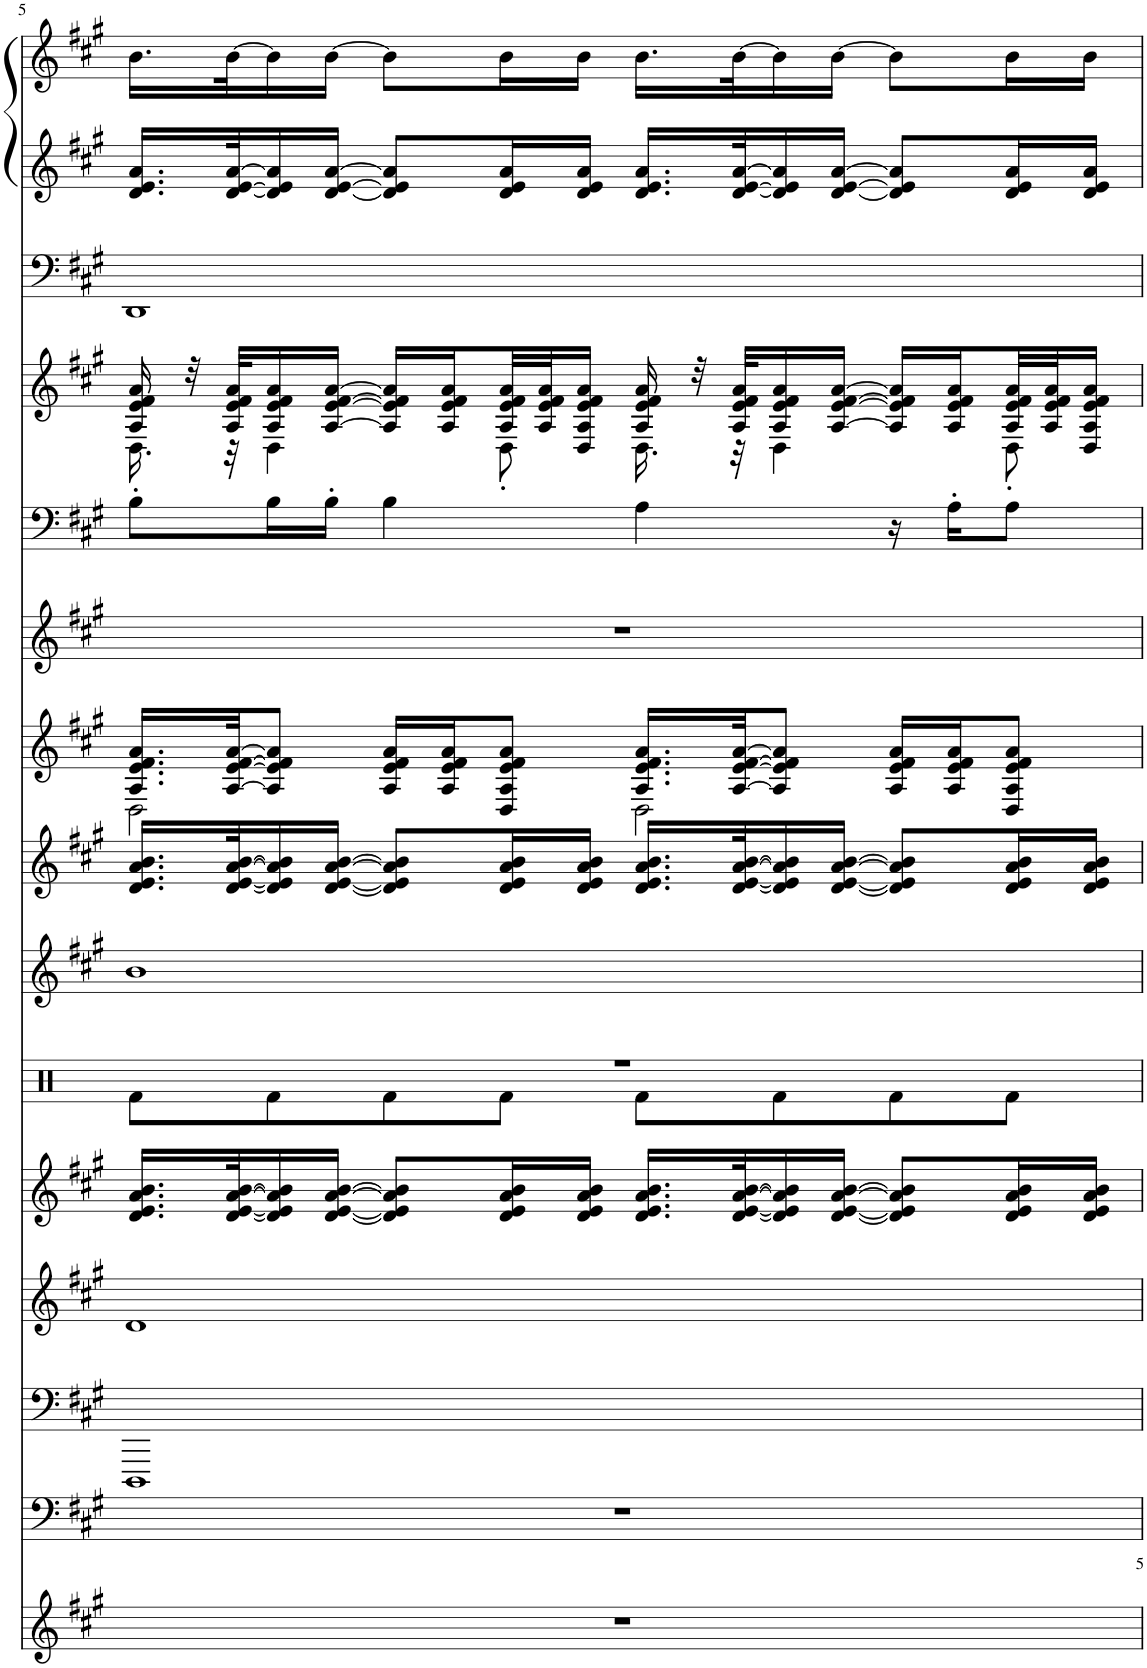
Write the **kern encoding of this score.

**kern	**kern	**kern	**kern	**kern	**kern	**kern	**kern	**kern	**kern	**kern	**kern	**kern	**kern	**kern
*part14	*part13	*part12	*part11	*part10	*part9	*part8	*part7	*part6	*part5	*part4	*part3	*part2	*part1	*part1
*staff15	*staff14	*staff13	*staff12	*staff11	*staff10	*staff9	*staff8	*staff7	*staff6	*staff5	*staff4	*staff3	*staff2	*staff1
*I"DistortionGtr	*I"Jazz Guitar	*I"Synth Bass 2	*I"Strings 2	*I"Brightness	*I"Percussion	*I"Halo Pad	*I"Harpsichord	*I"Steel Gtr.	*I"Overdrive Gtr	*I"Tenor Sax	*I"Steel Gtr.	*I"Fingered Bass	*I"Grand Piano, aud_mb1306	*
*	*	*	*I'Str	*	*	*	*I'Hpschd	*	*	*I'T Sax	*	*	*I'Pno	*
!!LO:PB:g=z
*clefG2	*clefF4	*clefF4	*clefG2	*clefG2	*clefX	*clefG2	*clefG2	*clefG2	*clefG2	*clefF4	*clefG2	*clefF4	*clefG2	*clefG2
*	*	*	*	*	*	*	*	*	*	*Trd8c14	*	*	*	*
*k[f#c#g#]	*k[f#c#g#]	*k[f#c#g#]	*k[f#c#g#]	*k[f#c#g#]	*k[]	*k[f#c#g#]	*k[f#c#g#]	*k[f#c#g#]	*k[f#c#g#]	*k[f#c#g#]	*k[f#c#g#]	*k[f#c#g#]	*k[f#c#g#]	*k[f#c#g#]
*M4/4	*M4/4	*M4/4	*M4/4	*M4/4	*M4/4	*M4/4	*M4/4	*M4/4	*M4/4	*M4/4	*M4/4	*M4/4	*M4/4	*M4/4
=5	=5	=5	=5	=5	=5	=5	=5	=5	=5	=5	=5	=5	=5	=5
*	*	*	*	*	*^	*	*	*^	*	*	*^	*	*	*
1r	1r	1DDD	1d	16.d/ 16.e/ 16.a/ 16.b/LL	1r	8Rf\L	1b	16.d/ 16.e/ 16.a/ 16.b/LL	16.A/ 16.e/ 16.f#/ 16.a/LL	2D\	1r	8B'\L	16A/ 16e/ 16f#/ 16a/	16.D\	1DD	16.d/ 16.e/ 16.a/LL	16.b\LL
.	.	.	.	.	.	.	.	.	.	.	.	.	32r	.	.	.	.
.	.	.	.	[32d/ [32e/ [32a/ [32b/K	.	.	.	[32d/ [32e/ [32a/ [32b/K	[32A/ [32e/ [32f#/ [32a/JK	.	.	.	32A/ 32e/ 32f#/ 32a/KLL	32r	.	[32d/ [32e/ [32a/K	[32b\K
.	.	.	.	16d/] 16e/] 16a/] 16b/]	.	8Rf\	.	16d/] 16e/] 16a/] 16b/]	8A/] 8e/] 8f#/] 8a/]J	.	.	16B\L	16A/ 16e/ 16f#/ 16a/	4D\	.	16d/] 16e/] 16a/]	16b\]
.	.	.	.	[16d/ [16e/ [16a/ [16b/JJ	.	.	.	[16d/ [16e/ [16a/ [16b/JJ	.	.	.	16B'\JJ	[16A/ [16e/ [16f#/ [16a/JJ	.	.	[16d/ [16e/ [16a/JJ	[16b\JJ
.	.	.	.	8d/] 8e/] 8a/] 8b/]L	.	8Rf\	.	8d/] 8e/] 8a/] 8b/]L	16A/ 16e/ 16f#/ 16a/LL	.	.	4B\	16A/] 16e/] 16f#/] 16a/]LL	.	.	8d/] 8e/] 8a/]L	8b\L]
.	.	.	.	.	.	.	.	.	16A/ 16e/ 16f#/ 16a/J	.	.	.	16A/ 16e/ 16f#/ 16a/	.	.	.	.
.	.	.	.	16d/ 16e/ 16a/ 16b/L	.	8Rf\J	.	16d/ 16e/ 16a/ 16b/L	8D/ 8A/ 8e/ 8f#/ 8a/J	.	.	.	32A/ 32e/ 32f#/ 32a/L	8D'\	.	16d/ 16e/ 16a/L	16b\L
.	.	.	.	.	.	.	.	.	.	.	.	.	32A/ 32e/ 32f#/ 32a/J	.	.	.	.
.	.	.	.	16d/ 16e/ 16a/ 16b/JJ	.	.	.	16d/ 16e/ 16a/ 16b/JJ	.	.	.	.	16D/ 16A/ 16e/ 16f#/ 16a/JJ	.	.	16d/ 16e/ 16a/JJ	16b\JJ
.	.	.	.	16.d/ 16.e/ 16.a/ 16.b/LL	.	8Rf\L	.	16.d/ 16.e/ 16.a/ 16.b/LL	16.A/ 16.e/ 16.f#/ 16.a/LL	2D\	.	4A\	16A/ 16e/ 16f#/ 16a/	16.D\	.	16.d/ 16.e/ 16.a/LL	16.b\LL
.	.	.	.	.	.	.	.	.	.	.	.	.	32r	.	.	.	.
.	.	.	.	[32d/ [32e/ [32a/ [32b/K	.	.	.	[32d/ [32e/ [32a/ [32b/K	[32A/ [32e/ [32f#/ [32a/JK	.	.	.	32A/ 32e/ 32f#/ 32a/KLL	32r	.	[32d/ [32e/ [32a/K	[32b\K
.	.	.	.	16d/] 16e/] 16a/] 16b/]	.	8Rf\	.	16d/] 16e/] 16a/] 16b/]	8A/] 8e/] 8f#/] 8a/]J	.	.	.	16A/ 16e/ 16f#/ 16a/	4D\	.	16d/] 16e/] 16a/]	16b\]
.	.	.	.	[16d/ [16e/ [16a/ [16b/JJ	.	.	.	[16d/ [16e/ [16a/ [16b/JJ	.	.	.	.	[16A/ [16e/ [16f#/ [16a/JJ	.	.	[16d/ [16e/ [16a/JJ	[16b\JJ
.	.	.	.	8d/] 8e/] 8a/] 8b/]L	.	8Rf\	.	8d/] 8e/] 8a/] 8b/]L	16A/ 16e/ 16f#/ 16a/LL	.	.	16r	16A/] 16e/] 16f#/] 16a/]LL	.	.	8d/] 8e/] 8a/]L	8b\L]
.	.	.	.	.	.	.	.	.	16A/ 16e/ 16f#/ 16a/J	.	.	16A'\KL	16A/ 16e/ 16f#/ 16a/	.	.	.	.
.	.	.	.	16d/ 16e/ 16a/ 16b/L	.	8Rf\J	.	16d/ 16e/ 16a/ 16b/L	8D/ 8A/ 8e/ 8f#/ 8a/J	.	.	8A\J	32A/ 32e/ 32f#/ 32a/L	8D'\	.	16d/ 16e/ 16a/L	16b\L
.	.	.	.	.	.	.	.	.	.	.	.	.	32A/ 32e/ 32f#/ 32a/J	.	.	.	.
.	.	.	.	16d/ 16e/ 16a/ 16b/JJ	.	.	.	16d/ 16e/ 16a/ 16b/JJ	.	.	.	.	16D/ 16A/ 16e/ 16f#/ 16a/JJ	.	.	16d/ 16e/ 16a/JJ	16b\JJ
*	*	*	*	*	*v	*v	*	*	*v	*v	*	*	*v	*v	*	*	*
=	=	=	=	=	=	=	=	=	=	=	=	=	=	=
*-	*-	*-	*-	*-	*-	*-	*-	*-	*-	*-	*-	*-	*-	*-
